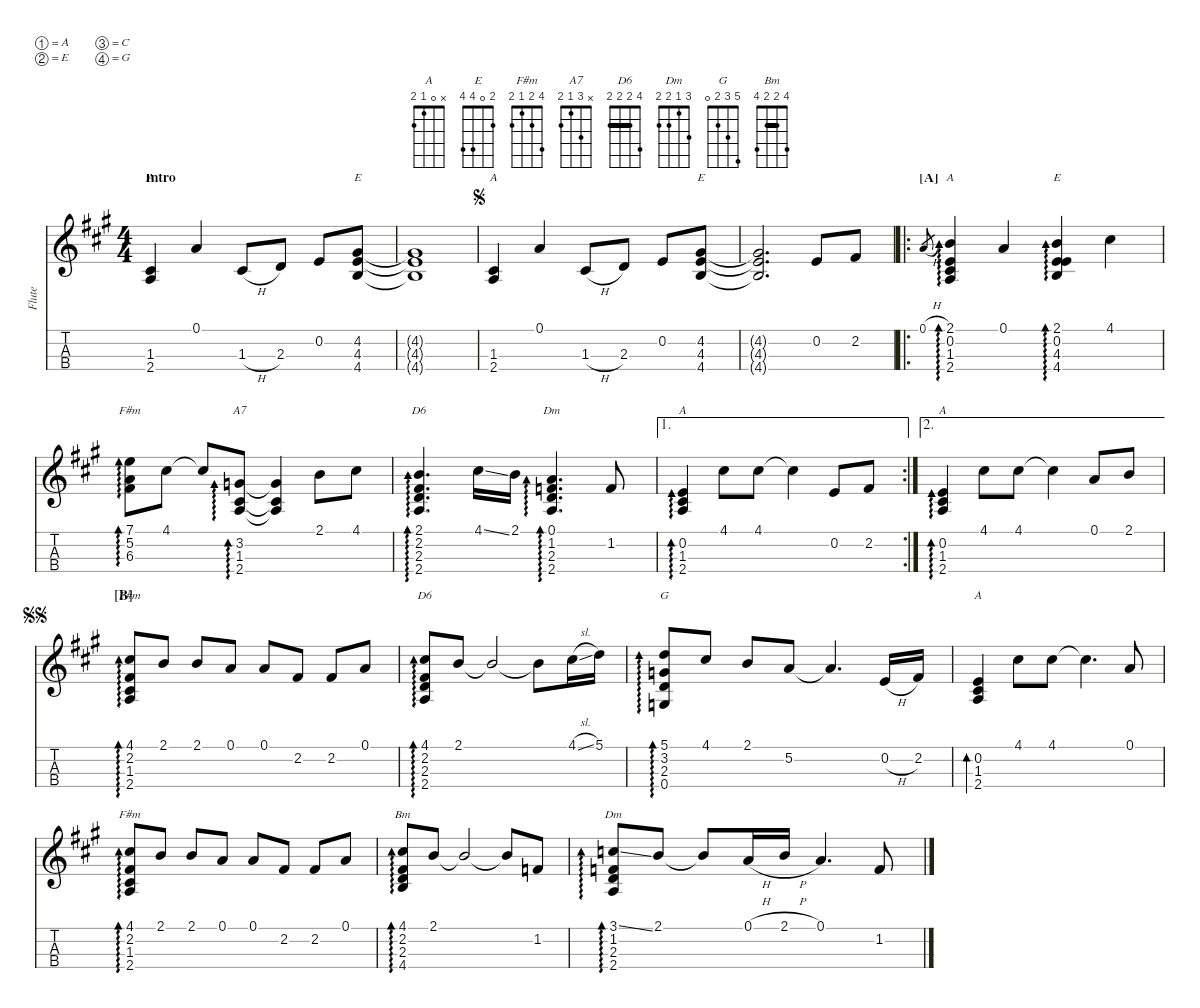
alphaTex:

\defaultSystemsLayout 4
\hideDynamics
\bracketExtendMode nobrackets
\otherSystemsTrackNameOrientation horizontal
\defaultBarNumberDisplay Hide
\track ("Flute" "Flute") {defaultSystemsLayout 4 instrument flute}
\staff {score tabs}
\tuning (A4 E4 C4 G3)
\chord ("A" x x 1 2)
\chord ("E" x 4 4 4) {barre (4 4)}
\chord ("A" 2 0 1 2)
\chord ("E" 2 0 4 4)
\chord ("F#m" 7 5 6 x) {firstfret 5}
\chord ("A7" x 3 1 2)
\chord ("D6" 2 2 2 2) {barre (2 2 2)}
\chord ("Dm" 0 1 2 2)
\chord ("A" x 0 1 2)
\chord ("F#m" 4 2 1 2)
\chord ("D6" 4 2 2 2) {barre (2 2)}
\chord ("G" 5 3 2 0)
\chord ("Bm" 4 2 2 4) {barre 2}
\chord ("Dm" 3 1 2 2)
\ts (4 4)
\section ("" "Intro")
\tempo (95 hide)
\clef g2
\ks a
(2.4{acc forcenatural} 1.3{acc #}).4{ch "A" dy mf instrument flute beam Up} 0.1{acc forcenatural}.4{beam Up} 1.3{h acc #}.8{beam Up} 2.3{acc forcenatural}.8{beam Up} 0.2{acc forcenatural}.8{beam Up} (4.2{acc #} 4.3{acc forcenatural} 4.4{acc forcenatural}).8{ch "E" beam Up} |
(4.2{t acc #} 4.4{t acc forcenatural} 4.3{t acc forcenatural}).1{beam Up} |
\jump segno
(2.4{acc forcenatural} 1.3{acc #}).4{ch "A" beam Up} 0.1{acc forcenatural}.4{beam Up} 1.3{h acc #}.8{beam Up} 2.3{acc forcenatural}.8{beam Up} 0.2{acc forcenatural}.8{beam Up} (4.2{acc #} 4.3{acc forcenatural} 4.4{acc forcenatural}).8{ch "E" beam Up} |
(4.2{t acc #} 4.4{t acc forcenatural} 4.3{t acc forcenatural}).2{d beam Up} 0.2{acc forcenatural}.8{beam Up} 2.2{acc #}.8{beam Up} |
\ro
\section ("A" "")
0.1{h acc forcenatural}.8{gr beam Up} (2.1{acc forcenatural} 2.4{acc forcenatural} 1.3{acc #} 0.2{acc forcenatural}).4{ad 0 ch "A" beam Up} 0.1{acc forcenatural}.4{beam Up} (2.1{acc forcenatural} 4.4{acc forcenatural} 0.2{acc forcenatural} 4.3{acc forcenatural}).4{ad 0 ch "E" beam Up} 4.1{acc #}.4{beam Down} |
(7.1{acc forcenatural} 6.3{acc #} 5.2{acc forcenatural}).8{ad 0 ch "F#m" beam Down} 4.1{acc #}.8{beam Down} 4.1{t acc #}.8{beam Up} (3.2{acc forcenatural} 1.3{acc #} 2.4{acc forcenatural}).8{ad 0 ch "A7" beam Up} (2.4{t acc forcenatural} 1.3{t acc #} 3.2{t acc forcenatural}).4{beam Up} 2.1{acc forcenatural}.8{beam Down} 4.1{acc #}.8{beam Down} |
(2.1{acc forcenatural} 2.3{acc forcenatural} 2.2{acc #} 2.4{acc forcenatural}).4{d ad 0 ch "D6" beam Up} 4.1{ss acc #}.16{beam Down} 2.1{acc forcenatural}.16{beam Down} (0.1{acc forcenatural} 2.3{acc forcenatural} 1.2{acc forcenatural} 2.4{acc forcenatural}).4{d ad 0 ch "Dm" beam Up} 1.2{acc forcenatural}.8{beam Up} |
\ae 1
\rc 2
(0.2{acc forcenatural} 1.3{acc #} 2.4{acc forcenatural}).4{ad 0 ch "A" beam Up} 4.1{acc #}.8{beam Down} 4.1{acc #}.8{beam Down} 4.1{t acc #}.4{beam Down} 0.2{acc forcenatural}.8{beam Up} 2.2{acc #}.8{beam Up} |
\ae 2
(0.2{acc forcenatural} 1.3{acc #} 2.4{acc forcenatural}).4{ad 0 ch "A" beam Up} 4.1{acc #}.8{beam Down} 4.1{acc #}.8{beam Down} 4.1{t acc #}.4{beam Down} 0.1{acc forcenatural}.8{beam Up} 2.1{acc forcenatural}.8{beam Up} |
\section ("B" "")
\jump segnosegno
(2.4{acc forcenatural} 1.3{acc #} 2.2{acc #} 4.1{acc #}).8{ad 0 ch "F#m" beam Up} 2.1{acc forcenatural}.8{beam Up} 2.1{acc forcenatural}.8{beam Up} 0.1{acc forcenatural}.8{beam Up} 0.1{acc forcenatural}.8{beam Up} 2.2{acc #}.8{beam Up} 2.2{acc #}.8{beam Up} 0.1{acc forcenatural}.8{beam Up} |
(4.1{acc #} 2.3{acc forcenatural} 2.2{acc #} 2.4{acc forcenatural}).8{ad 0 ch "D6" beam Up} 2.1{acc forcenatural}.8{beam Up} 2.1{t acc forcenatural}.2{beam Up} 2.1{t acc forcenatural}.8{beam Down} 4.1{sl acc #}.16{beam Down} 5.1{acc forcenatural}.16{beam Down} |
(0.4{acc forcenatural} 2.3{acc forcenatural} 3.2{acc forcenatural} 5.1{acc forcenatural}).8{ad 0 ch "G" beam Up} 4.1{acc #}.8{beam Up} 2.1{acc forcenatural}.8{beam Up} 5.2{acc forcenatural}.8{beam Up} 5.2{t acc forcenatural}.4{d beam Up} 0.2{h acc forcenatural}.16{beam Up} 2.2{acc #}.16{beam Up} |
(2.4{acc forcenatural} 1.3{acc #} 0.2{acc forcenatural}).4{bd 30 ch "A" beam Up} 4.1{acc #}.8{beam Down} 4.1{acc #}.8{beam Down} 4.1{t acc #}.4{d beam Down} 0.1{acc forcenatural}.8{beam Up} |
(2.4{acc forcenatural} 1.3{acc #} 2.2{acc #} 4.1{acc #}).8{ad 0 ch "F#m" beam Up} 2.1{acc forcenatural}.8{beam Up} 2.1{acc forcenatural}.8{beam Up} 0.1{acc forcenatural}.8{beam Up} 0.1{acc forcenatural}.8{beam Up} 2.2{acc #}.8{beam Up} 2.2{acc #}.8{beam Up} 0.1{acc forcenatural}.8{beam Up} |
(4.1{acc #} 2.3{acc forcenatural} 2.2{acc #} 4.4{acc forcenatural}).8{ad 0 ch "Bm" beam Up} 2.1{acc forcenatural}.8{beam Up} 2.1{t acc forcenatural}.2{beam Up} 2.1{t acc forcenatural}.8{beam Up} 1.2{acc forcenatural}.8{beam Up} |
(2.4{acc forcenatural} 2.3{acc forcenatural} 1.2{acc forcenatural} 3.1{ss acc forcenatural}).8{ad 0 ch "Dm" beam Up} 2.1{acc forcenatural}.8{beam Up} 2.1{t acc forcenatural}.8{beam Up} 0.1{h acc forcenatural}.16{beam Up} 2.1{h acc forcenatural}.16{beam Up} 0.1{acc forcenatural}.4{d beam Up} 1.2{acc forcenatural}.8{beam Up}
